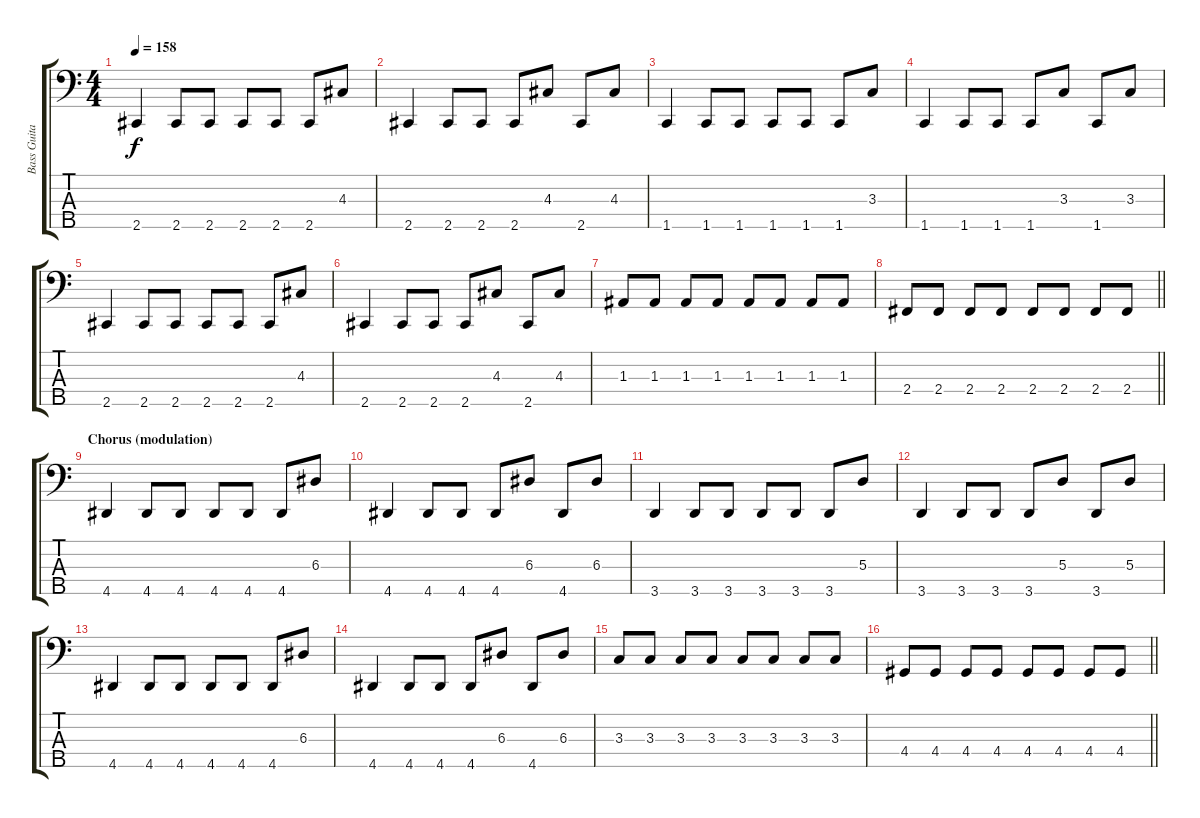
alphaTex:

\track ("Bass Guitar" "Bass Guita") {instrument electricbasspick}
\staff {score tabs}
\tuning (G2 D2 A1 E1 B0) {hide}
\ts (4 4)
\tempo 158
\clef f4
\ks c
2.5.4{dy f} 2.5.8 2.5.8 2.5.8 2.5.8 2.5.8 4.3.8 |
2.5.4 2.5.8 2.5.8 2.5.8 4.3.8 2.5.8 4.3.8 |
1.5.4 1.5.8 1.5.8 1.5.8 1.5.8 1.5.8 3.3.8 |
1.5.4 1.5.8 1.5.8 1.5.8 3.3.8 1.5.8 3.3.8 |
2.5.4 2.5.8 2.5.8 2.5.8 2.5.8 2.5.8 4.3.8 |
2.5.4 2.5.8 2.5.8 2.5.8 4.3.8 2.5.8 4.3.8 |
1.3.8 1.3.8 1.3.8 1.3.8 1.3.8 1.3.8 1.3.8 1.3.8 |
\barLineRight lightlight
2.4.8 2.4.8 2.4.8 2.4.8 2.4.8 2.4.8 2.4.8 2.4.8 |
\section ("" "Chorus (modulation)")
4.5.4 4.5.8 4.5.8 4.5.8 4.5.8 4.5.8 6.3.8 |
4.5.4 4.5.8 4.5.8 4.5.8 6.3.8 4.5.8 6.3.8 |
3.5.4 3.5.8 3.5.8 3.5.8 3.5.8 3.5.8 5.3.8 |
3.5.4 3.5.8 3.5.8 3.5.8 5.3.8 3.5.8 5.3.8 |
4.5.4 4.5.8 4.5.8 4.5.8 4.5.8 4.5.8 6.3.8 |
4.5.4 4.5.8 4.5.8 4.5.8 6.3.8 4.5.8 6.3.8 |
3.3.8 3.3.8 3.3.8 3.3.8 3.3.8 3.3.8 3.3.8 3.3.8 |
\barLineRight lightlight
4.4.8 4.4.8 4.4.8 4.4.8 4.4.8 4.4.8 4.4.8 4.4.8
